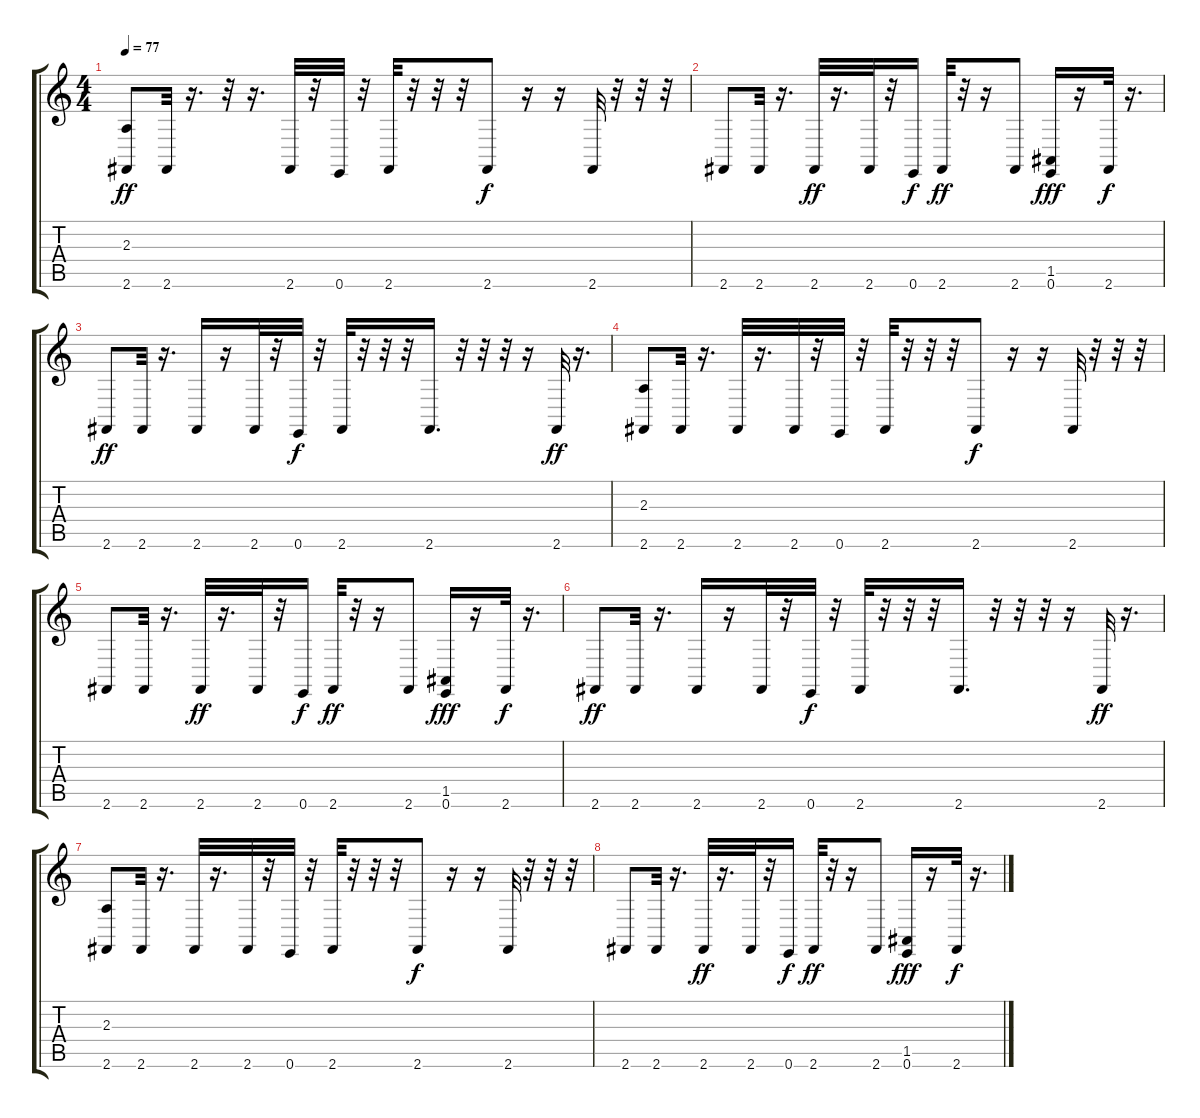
\track "" {instrument electricgrandpiano}
\staff {score tabs}
\tuning (E4 B3 G3 D3 A2 E2) {hide}
\ts (4 4)
\tempo 77
\clef g2
\ks c
(2.3 2.6).8{dy ff} 2.6.32 r.16{d} r.32 r.16{d} 2.6.32 r.32 0.6.32 r.32 2.6.32 r.32 r.32 r.32 2.6.8{dy f} r.16 r.16 2.6.32 r.32 r.32 r.32 |
2.6.8 2.6.32 r.16{d} 2.6.32{dy ff} r.16{d} 2.6.32 r.32 0.6.16{dy f} 2.6.32{dy ff} r.32 r.16 2.6.8 (1.5 0.6).16{dy fff} r.16 2.6.32{dy f} r.16{d} |
2.6.8{dy ff} 2.6.32 r.16{d} 2.6.16 r.16 2.6.32 r.32 0.6.32{dy f} r.32 2.6.32 r.32 r.32 r.32 2.6.16{d} r.32 r.32 r.32 r.16 2.6.32{dy ff} r.16{d} |
(2.3 2.6).8 2.6.32 r.16{d} 2.6.32 r.16{d} 2.6.32 r.32 0.6.32 r.32 2.6.32 r.32 r.32 r.32 2.6.8{dy f} r.16 r.16 2.6.32 r.32 r.32 r.32 |
2.6.8 2.6.32 r.16{d} 2.6.32{dy ff} r.16{d} 2.6.32 r.32 0.6.16{dy f} 2.6.32{dy ff} r.32 r.16 2.6.8 (1.5 0.6).16{dy fff} r.16 2.6.32{dy f} r.16{d} |
2.6.8{dy ff} 2.6.32 r.16{d} 2.6.16 r.16 2.6.32 r.32 0.6.32{dy f} r.32 2.6.32 r.32 r.32 r.32 2.6.16{d} r.32 r.32 r.32 r.16 2.6.32{dy ff} r.16{d} |
(2.3 2.6).8 2.6.32 r.16{d} 2.6.32 r.16{d} 2.6.32 r.32 0.6.32 r.32 2.6.32 r.32 r.32 r.32 2.6.8{dy f} r.16 r.16 2.6.32 r.32 r.32 r.32 |
2.6.8 2.6.32 r.16{d} 2.6.32{dy ff} r.16{d} 2.6.32 r.32 0.6.16{dy f} 2.6.32{dy ff} r.32 r.16 2.6.8 (1.5 0.6).16{dy fff} r.16 2.6.32{dy f} r.16{d}
